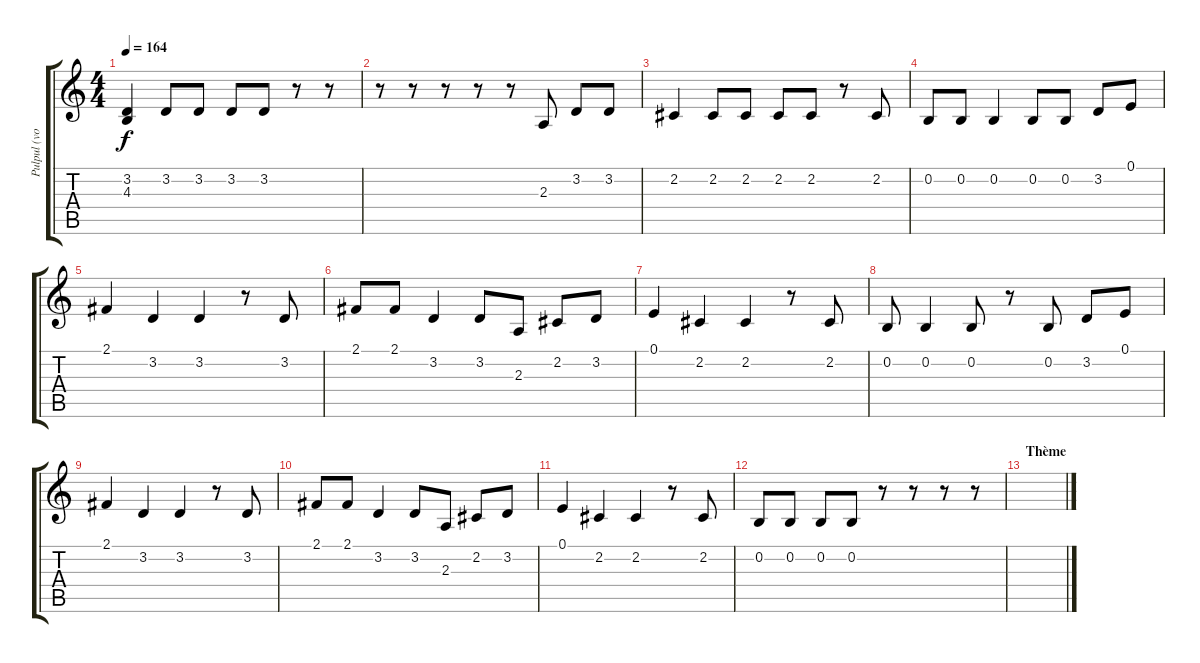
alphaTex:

\track ("Pulpul (voix)" "Pulpul (vo") {instrument clarinet}
\staff {score tabs}
\tuning (E4 B3 G3 D3 A2 E2) {hide}
\ts (4 4)
\tempo 164
\clef g2
\ks c
(3.2 4.3).4{dy f} 3.2.8 3.2.8 3.2.8 3.2.8 r.8 r.8 |
r.8 r.8 r.8 r.8 r.8 2.3.8 3.2.8 3.2.8 |
2.2.4 2.2.8 2.2.8 2.2.8 2.2.8 r.8 2.2.8 |
0.2.8 0.2.8 0.2.4 0.2.8 0.2.8 3.2.8 0.1.8 |
2.1.4 3.2.4 3.2.4 r.8 3.2.8 |
2.1.8 2.1.8 3.2.4 3.2.8 2.3.8 2.2.8 3.2.8 |
0.1.4 2.2.4 2.2.4 r.8 2.2.8 |
0.2.8 0.2.4 0.2.8 r.8 0.2.8 3.2.8 0.1.8 |
2.1.4 3.2.4 3.2.4 r.8 3.2.8 |
2.1.8 2.1.8 3.2.4 3.2.8 2.3.8 2.2.8 3.2.8 |
0.1.4 2.2.4 2.2.4 r.8 2.2.8 |
0.2.8 0.2.8 0.2.8 0.2.8 r.8 r.8 r.8 r.8 |
\section ("" "Thème")
